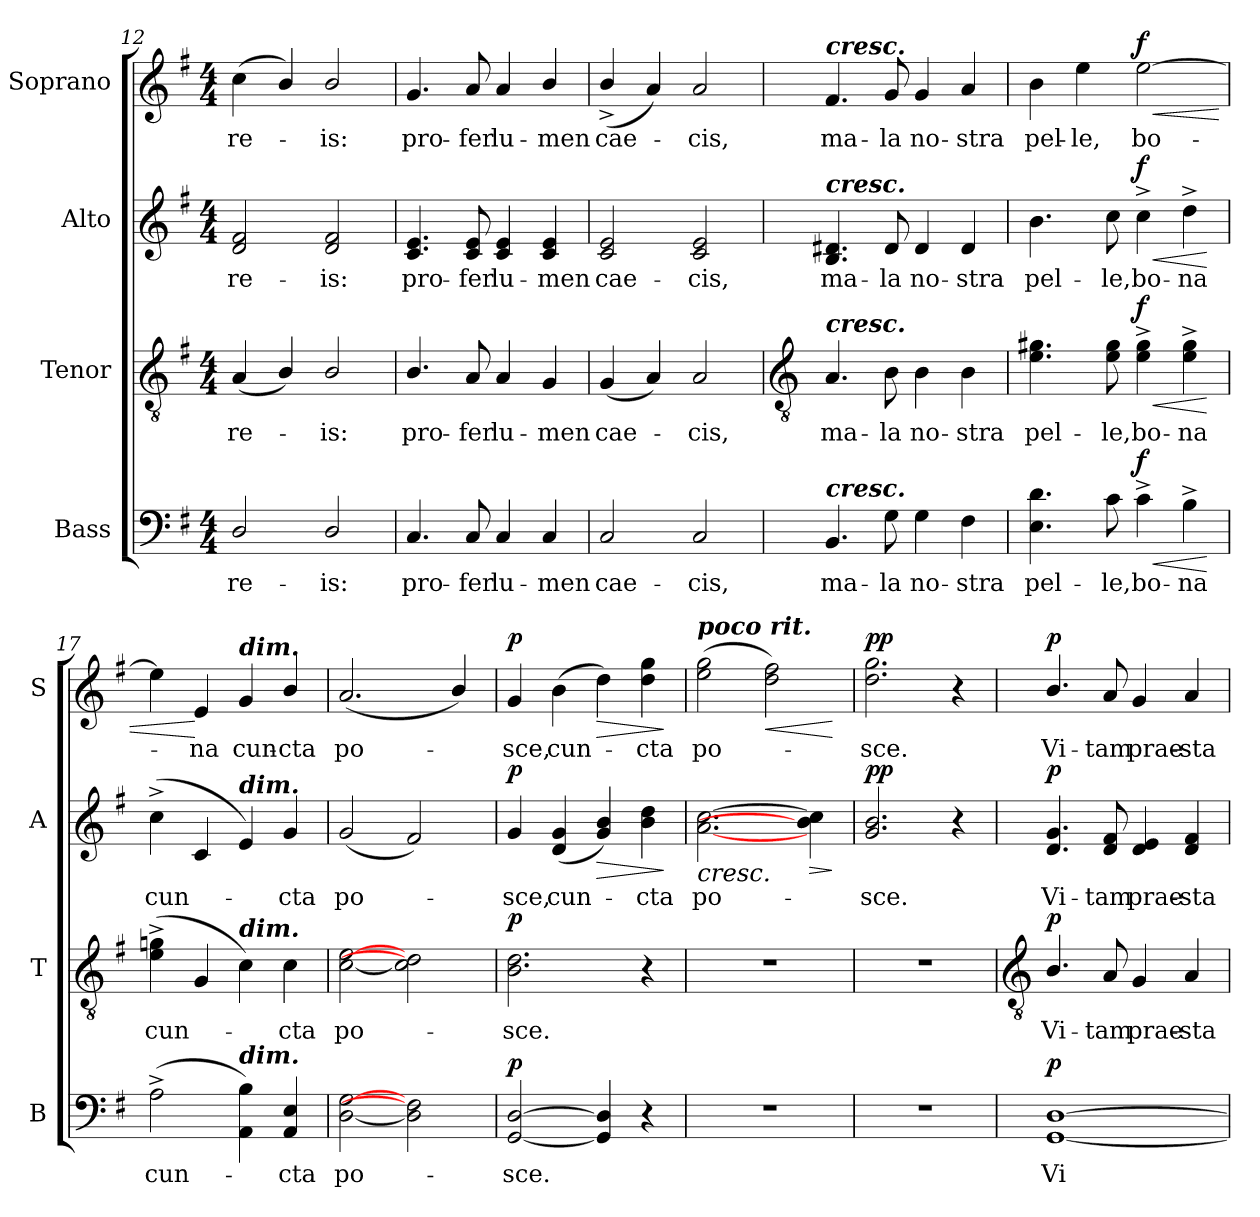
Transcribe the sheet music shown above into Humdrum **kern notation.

**kern	**text	**dynam	**kern	**text	**dynam	**kern	**text	**dynam	**kern	**text	**dynam
*part4	*part4	*part4	*part3	*part3	*part3	*part2	*part2	*part2	*part1	*part1	*part1
*staff4	*staff4	*staff4	*staff3	*staff3	*staff3	*staff2	*staff2	*staff2	*staff1	*staff1	*staff1
*I"Bass	*	*	*I"Tenor	*	*	*I"Alto	*	*	*I"Soprano	*	*
*I'B	*	*	*I'T	*	*	*I'A	*	*	*I'S	*	*
*clefF4	*	*	*clefGv2	*	*	*clefG2	*	*	*clefG2	*	*
*k[f#]	*	*	*k[f#]	*	*	*k[f#]	*	*	*k[f#]	*	*
*G:	*	*	*G:	*	*	*G:	*	*	*G:	*	*
*M4/4	*	*	*M4/4	*	*	*M4/4	*	*	*M4/4	*	*
=12	=12	=12	=12	=12	=12	=12	=12	=12	=12	=12	=12
!	!LO:LY:b	!	!	!LO:LY:b	!	!	!LO:LY:b	!	!	!LO:LY:b	!
2D/	re-	.	(<4A	re-	.	2d 2f#	re-	.	(<4cc	re-	.
.	.	.	4B/)	.	.	.	.	.	4b/)	.	.
!	!LO:LY:b	!	!	!LO:LY:b	!	!	!LO:LY:b	!	!	!LO:LY:b	!
2D/	-is:	.	2B/	is:	.	2d 2f#	-is:	.	2b/	is:	.
=13	=13	=13	=13	=13	=13	=13	=13	=13	=13	=13	=13
!	!LO:LY:b	!	!	!LO:LY:b	!	!	!LO:LY:b	!	!	!LO:LY:b	!
4.C	pro-	.	4.B/	pro-	.	4.c 4.e	pro-	.	4.g	pro-	.
!	!LO:LY:b	!	!	!LO:LY:b	!	!	!LO:LY:b	!	!	!LO:LY:b	!
8C	-fer	.	8A	-fer	.	8c 8e	-fer	.	8a	-fer	.
!	!LO:LY:b	!	!	!LO:LY:b	!	!	!LO:LY:b	!	!	!LO:LY:b	!
4C	lu-	.	4A	lu-	.	4c 4e	lu-	.	4a	lu-	.
!	!LO:LY:b	!	!	!LO:LY:b	!	!	!LO:LY:b	!	!	!LO:LY:b	!
4C	-men	.	4G	-men	.	4c 4e	-men	.	4b/	-men	.
=14	=14	=14	=14	=14	=14	=14	=14	=14	=14	=14	=14
!	!LO:LY:b	!	!	!LO:LY:b	!	!	!LO:LY:b	!	!	!LO:LY:b	!
2C	cae-	.	(<4G	cae-	.	2c 2e	cae-	.	(<4b^/	cae-	.
.	.	.	4A)	.	.	.	.	.	4a)	.	.
!	!LO:LY:b	!	!	!LO:LY:b	!	!	!LO:LY:b	!	!	!LO:LY:b	!
2C	-cis,	.	2A	cis,	.	2c 2e	-cis,	.	2a	cis,	.
!!LO:LB:g=z
=15	=15	=15	=15	=15	=15	=15	=15	=15	=15	=15	=15
*	*	*	*clefGv2	*	*	*	*	*	*	*	*
!	!	!	!	!	!	!	!	!	!LO:TX:a:Bi:t=cresc.	!	!
!	!	!	!	!	!	!LO:TX:a:Bi:t=cresc.	!	!	!	!	!
!	!	!	!LO:TX:a:Bi:t=cresc.	!	!	!	!	!	!	!	!
!LO:TX:a:Bi:t=cresc.	!	!	!	!	!	!	!	!	!	!	!
!	!LO:LY:b	!	!	!LO:LY:b	!	!	!LO:LY:b	!	!	!LO:LY:b	!
4.BB	ma-	.	4.A	ma-	.	4.B 4.d#X	ma-	.	4.f#	ma-	.
!	!LO:LY:b	!	!	!LO:LY:b	!	!	!LO:LY:b	!	!	!LO:LY:b	!
8G	-la	.	8B	-la	.	8d#	-la	.	8g	-la	.
!	!LO:LY:b	!	!	!LO:LY:b	!	!	!LO:LY:b	!	!	!LO:LY:b	!
4G	no-	.	4B	no-	.	4d#	no-	.	4g	no-	.
!	!LO:LY:b	!	!	!LO:LY:b	!	!	!LO:LY:b	!	!	!LO:LY:b	!
4F#	-stra	.	4B	-stra	.	4d#	-stra	.	4a	-stra	.
=16	=16	=16	=16	=16	=16	=16	=16	=16	=16	=16	=16
!	!LO:LY:b	!	!	!LO:LY:b	!	!	!LO:LY:b	!	!	!LO:LY:b	!
4.E 4.d	pel-	.	4.e 4.g#X	pel-	.	4.b	pel-	.	4b	pel-	.
!	!	!	!	!	!	!	!	!	!	!LO:LY:b	!
.	.	.	.	.	.	.	.	.	4ee	-le,	.
!	!LO:LY:b	!	!	!LO:LY:b	!	!	!LO:LY:b	!	!	!	!
8c	-le,	.	8e 8g#	-le,	.	8cc	-le,	.	.	.	.
!	!LO:LY:b	!LO:HP:b	!	!LO:LY:b	!LO:HP:b	!	!LO:LY:b	!LO:HP:b	!	!LO:LY:b	!LO:HP:b
!	!	!LO:DY:n=1:b	!	!	!LO:DY:n=1:b	!	!	!LO:DY:n=1:b	!	!	!LO:DY:n=1:b
4c^	bo-	< f	4e^ 4g#^	bo-	< f	4cc^	bo-	< f	[2ee	bo-	< f
!	!LO:LY:b	!	!	!LO:LY:b	!	!	!LO:LY:b	!	!	!	!
4B^	-na	.	4e^ 4g#^	-na	.	4dd^	-na	.	.	.	.
.	.	[	.	.	[	.	.	[	.	.	.
=17	=17	=17	=17	=17	=17	=17	=17	=17	=17	=17	=17
!	!LO:LY:b	!	!	!LO:LY:b	!	!	!LO:LY:b	!	!	!	!
(>2A^	cun-	.	(>4e^ 4gn^	cun-	.	(>4cc^	cun-	.	4ee]	.	.
!	!	!	!	!	!	!	!	!	!	!LO:LY:b	!
.	.	.	4G	.	.	4c	.	.	4e	na	[
!	!	!	!	!	!	!	!	!	!LO:TX:a:Bi:t=dim.	!	!
!	!	!	!	!	!	!LO:TX:a:Bi:t=dim.	!	!	!	!	!
!	!	!	!LO:TX:a:Bi:t=dim.	!	!	!	!	!	!	!	!
!LO:TX:a:Bi:t=dim.	!	!	!	!	!	!	!	!	!	!	!
!	!	!	!	!	!	!	!	!	!	!LO:LY:b	!
4AA 4B)	.	.	4c)	.	.	4e)	.	.	4g	cun-	.
!	!LO:LY:b	!	!	!LO:LY:b	!	!	!LO:LY:b	!	!	!LO:LY:b	!
4AA 4E	cta	.	4c	cta	.	4g	cta	.	4b/	-cta	.
=18	=18	=18	=18	=18	=18	=18	=18	=18	=18	=18	=18
!	!LO:LY:b	!	!	!LO:LY:b	!	!	!LO:LY:b	!	!	!LO:LY:b	!
[2D [2G	po-	.	[2c [2e	po-	.	(<2g	po-	.	(<2.a	po-	.
2D] 2F#]	.	.	2c] 2d]	.	.	2f#)	.	.	.	.	.
.	.	.	.	.	.	.	.	.	4b/)	.	.
=19	=19	=19	=19	=19	=19	=19	=19	=19	=19	=19	=19
!	!LO:LY:b	!LO:DY:b	!	!LO:LY:b	!LO:DY:b	!	!LO:LY:b	!LO:DY:b	!	!LO:LY:b	!LO:DY:b
[2GG [2D	sce.	p	2.B 2.d	sce.	p	4g	sce,	p	4g	sce,	p
!	!	!	!	!	!	!	!LO:LY:b	!	!	!LO:LY:b	!
.	.	.	.	.	.	(<4d 4g	cun-	.	(>4b	cun-	.
!	!	!	!	!	!	!	!	!LO:HP:b	!	!	!LO:HP:b
4GG] 4D]	.	.	.	.	.	4g 4b)	.	>	4dd)	.	>
!	!	!	!	!	!	!	!LO:LY:b	!	!	!LO:LY:b	!
4r	.	.	4r	.	.	4b 4dd	cta	.	4dd 4gg	cta	.
.	.	.	.	.	.	.	.	]	.	.	]
=20	=20	=20	=20	=20	=20	=20	=20	=20	=20	=20	=20
!	!	!	!	!	!	!	!	!	!LO:TX:a:Bi:t=poco rit.	!	!
!	!	!	!	!	!	!	!LO:LY:b	!LO:HP:b	!	!LO:LY:b	!
1r	.	.	1r	.	.	[2.a [2.cc	po-	<	(>2ee 2gg	po-	.
!	!	!	!	!	!	!	!	!	!	!	!LO:HP:b
!	!	!	!	!	!	!	!	!	!	!	!LO:HP:n=1:b
.	.	.	.	.	.	.	.	.	2dd 2ff#)	.	< >
!	!	!	!	!	!	!	!	!LO:HP:b	!	!	!
.	.	.	.	.	.	4b] 4cc]	.	>	.	.	.
.	.	.	.	.	.	.	.	[ ]	.	.	[
=21	=21	=21	=21	=21	=21	=21	=21	=21	=21	=21	=21
!	!	!	!	!	!	!	!LO:LY:b	!LO:DY:b	!	!LO:LY:b	!LO:DY:b
1r	.	.	1r	.	.	2.g 2.b	sce.	pp	2.dd 2.gg	sce.	pp
.	.	.	.	.	.	4r	.	.	4r	.	]
!!LO:LB:g=z
=22	=22	=22	=22	=22	=22	=22	=22	=22	=22	=22	=22
*	*	*	*clefGv2	*	*	*	*	*	*	*	*
!	!LO:LY:b	!LO:DY:b	!	!LO:LY:b	!LO:DY:b	!	!LO:LY:b	!LO:DY:b	!	!LO:LY:b	!LO:DY:b
[1GG [1D	Vi-	p	4.B/	Vi-	p	4.d 4.g	Vi-	p	4.b/	Vi-	p
!	!	!	!	!LO:LY:b	!	!	!LO:LY:b	!	!	!LO:LY:b	!
.	.	.	8A	-tam	.	8d 8f#	-tam	.	8a	-tam	.
!	!	!	!	!LO:LY:b	!	!	!LO:LY:b	!	!	!LO:LY:b	!
.	.	.	4G	prae-	.	4d 4e	prae-	.	4g	prae-	.
!	!	!	!	!LO:LY:b	!	!	!LO:LY:b	!	!	!LO:LY:b	!
.	.	.	4A	-sta	.	4d 4f#	-sta	.	4a	-sta	.
=	=	=	=	=	=	=	=	=	=	=	=
*-	*-	*-	*-	*-	*-	*-	*-	*-	*-	*-	*-
